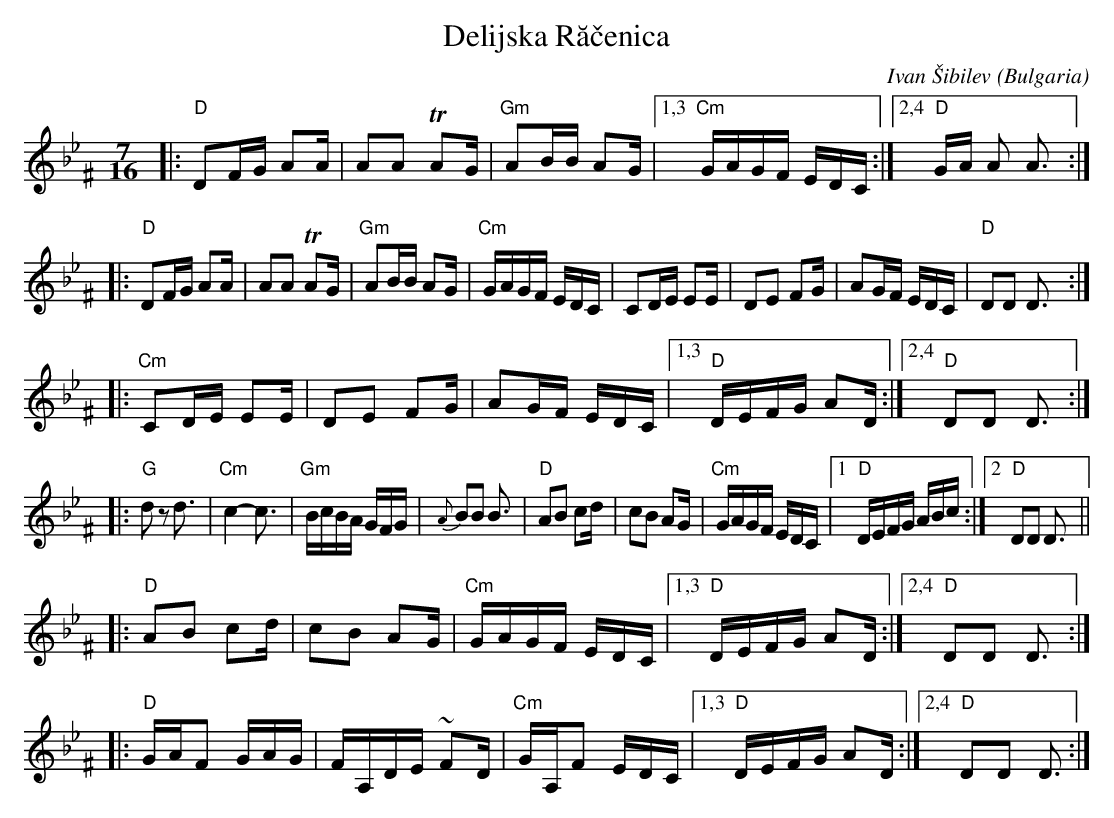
X:1
T: Delijska R\ua\vcenica
C: Ivan \vSibilev
O: Bulgaria
M: 7/16
L: 1/16
K: Dphr^F
|: "D"D2FG A2A | A2A2 TA2G | "Gm"A2BB A2G |1,3 "Cm"GAGF EDC :|2,4 "D"GA A2 A3 :|
|: "D"D2FG A2A | A2A2 TA2G | "Gm"A2BB A2G | "Cm"GAGF EDC \
|     C2DE E2E | D2E2  F2G |     A2GF EDC | "D"D2D2 D3 :|
|: "Cm"C2DE E2E | D2E2 F2G | A2GF EDC |1,3 "D"DEFG A2D :|2,4 "D"D2D2 D3 :|
|: "G"d2z2 d3 | "Cm"c4-c3 | "Gm"BcBA GFG | {A}B2B2 B3 \
|  "D"A2B2 c2d | c2B2 A2G | "Cm"GAGF EDC |1 "D"DEFG ABc :|2 "D"D2D2 D3 ||
|: "D"A2B2 c2d | c2B2 A2G | "Cm"GAGF EDC |1,3 "D"DEFG A2D :|2,4 "D"D2D2 D3 :|
|: "D"GAF2 GAG | FA,DE ~F2D | "Cm"GA,F2 EDC |1,3 "D"DEFG A2D :|2,4 "D"D2D2 D3 :|
